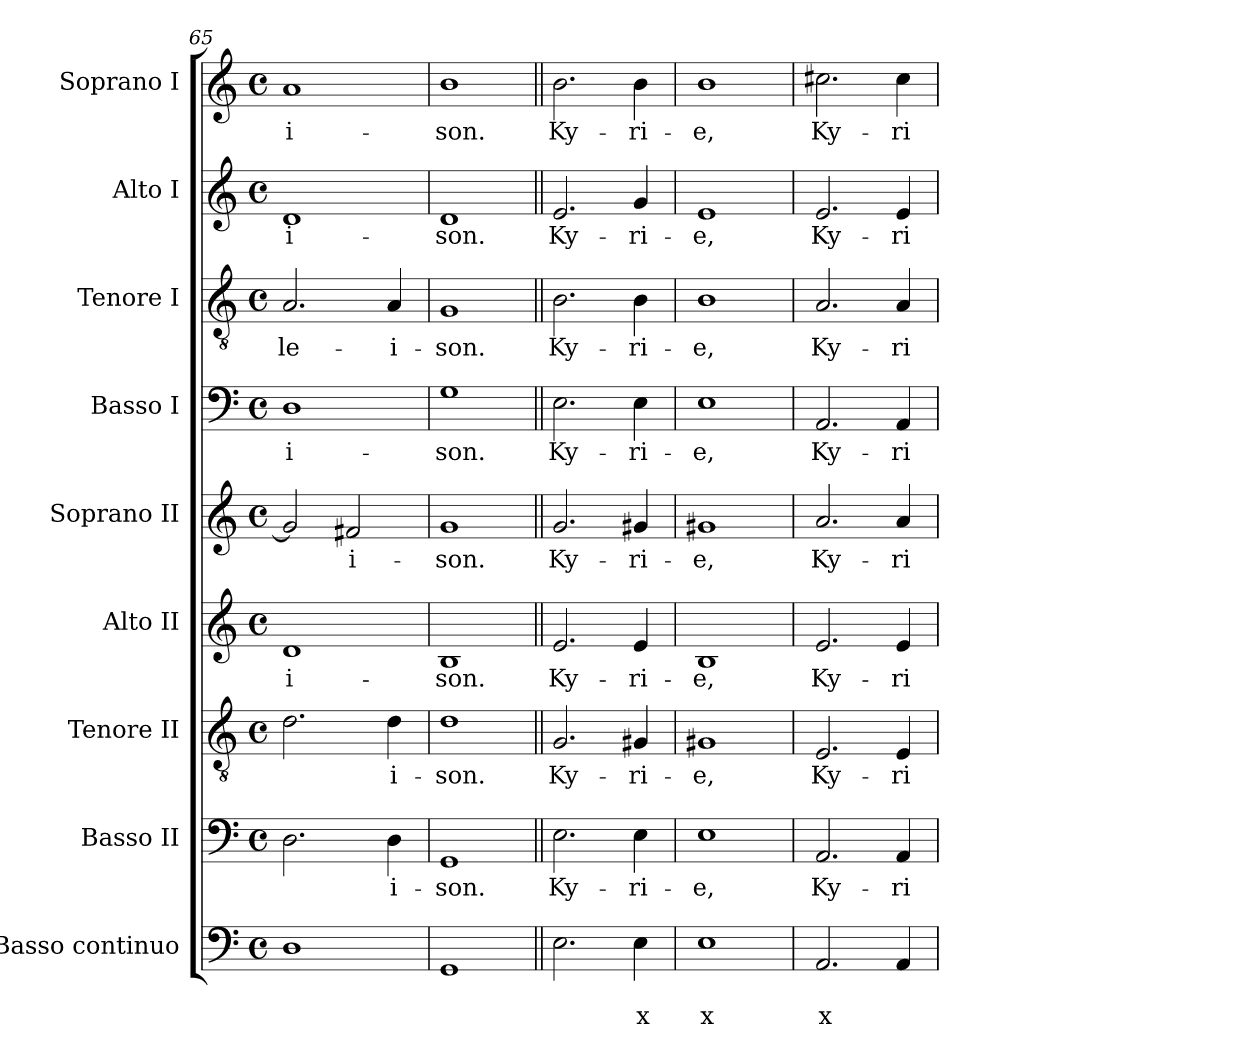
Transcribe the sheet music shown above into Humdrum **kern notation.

**kern	**text	**text	**kern	**text	**kern	**text	**kern	**text	**kern	**text	**kern	**text	**kern	**text	**kern	**text	**kern	**text
*part9	*part9	*part9	*part8	*part8	*part7	*part7	*part6	*part6	*part5	*part5	*part4	*part4	*part3	*part3	*part2	*part2	*part1	*part1
*staff9	*staff9	*staff9	*staff8	*staff8	*staff7	*staff7	*staff6	*staff6	*staff5	*staff5	*staff4	*staff4	*staff3	*staff3	*staff2	*staff2	*staff1	*staff1
*I"Basso continuo	*	*	*I"Basso II	*	*I"Tenore II	*	*I"Alto II	*	*I"Soprano II	*	*I"Basso I	*	*I"Tenore I	*	*I"Alto I	*	*I"Soprano I	*
*I'BC	*	*	*I'B 2	*	*I'T 2	*	*I'A 2	*	*I'S 2	*	*I'B 1	*	*I'T 1	*	*I'A 1	*	*I'S 1	*
*clefF4	*	*	*clefF4	*	*clefGv2	*	*clefG2	*	*clefG2	*	*clefF4	*	*clefGv2	*	*clefG2	*	*clefG2	*
*k[]	*	*	*k[]	*	*k[]	*	*k[]	*	*k[]	*	*k[]	*	*k[]	*	*k[]	*	*k[]	*
*C:	*	*	*C:	*	*C:	*	*C:	*	*C:	*	*C:	*	*C:	*	*C:	*	*C:	*
*M4/4	*	*	*M4/4	*	*M4/4	*	*M4/4	*	*M4/4	*	*M4/4	*	*M4/4	*	*M4/4	*	*M4/4	*
*met(c)	*	*	*met(c)	*	*met(c)	*	*met(c)	*	*met(c)	*	*met(c)	*	*met(c)	*	*met(c)	*	*met(c)	*
=65	=65	=65	=65	=65	=65	=65	=65	=65	=65	=65	=65	=65	=65	=65	=65	=65	=65	=65
!	!	!	!	!	!	!	!	!LO:LY:b	!	!	!	!LO:LY:b	!	!LO:LY:b	!	!LO:LY:b	!	!LO:LY:b
1D	.	.	2.D\	.	2.d\	.	1d	-i-	2g/]	.	1D	-i-	2.A/	-le-	1d	-i-	1a	-i-
!	!	!	!	!	!	!	!	!	!	!LO:LY:b	!	!	!	!	!	!	!	!
.	.	.	.	.	.	.	.	.	2f#X/	-i-	.	.	.	.	.	.	.	.
!	!	!	!	!LO:LY:b	!	!LO:LY:b	!	!	!	!	!	!	!	!LO:LY:b	!	!	!	!
.	.	.	4D\	-i-	4d\	-i-	.	.	.	.	.	.	4A/	-i-	.	.	.	.
=66	=66	=66	=66	=66	=66	=66	=66	=66	=66	=66	=66	=66	=66	=66	=66	=66	=66	=66
!	!	!	!	!LO:LY:b	!	!LO:LY:b	!	!LO:LY:b	!	!LO:LY:b	!	!LO:LY:b	!	!LO:LY:b	!	!LO:LY:b	!	!LO:LY:b
1GG	.	.	1GG	-son.	1d	-son.	1B	-son.	1g	-son.	1G	-son.	1G	-son.	1d	-son.	1b	-son.
!!LO:PB:g=z
=67||	=67||	=67||	=67||	=67||	=67||	=67||	=67||	=67||	=67||	=67||	=67||	=67||	=67||	=67||	=67||	=67||	=67||	=67||
!	!	!	!	!LO:LY:b	!	!LO:LY:b	!	!LO:LY:b	!	!LO:LY:b	!	!LO:LY:b	!	!LO:LY:b	!	!LO:LY:b	!	!LO:LY:b
2.E\	.	.	2.E\	Ky-	2.G/	Ky-	2.e/	Ky-	2.g/	Ky-	2.E\	Ky-	2.B\	Ky-	2.e/	Ky-	2.b\	Ky-
!	!	!LO:LY:b	!	!LO:LY:b	!	!LO:LY:b	!	!LO:LY:b	!	!LO:LY:b	!	!LO:LY:b	!	!LO:LY:b	!	!LO:LY:b	!	!LO:LY:b
4E\	.	x	4E\	-ri-	4G#X/	-ri-	4e/	-ri-	4g#X/	-ri-	4E\	-ri-	4B\	-ri-	4g/	-ri-	4b\	-ri-
=68	=68	=68	=68	=68	=68	=68	=68	=68	=68	=68	=68	=68	=68	=68	=68	=68	=68	=68
!	!	!LO:LY:b	!	!LO:LY:b	!	!LO:LY:b	!	!LO:LY:b	!	!LO:LY:b	!	!LO:LY:b	!	!LO:LY:b	!	!LO:LY:b	!	!LO:LY:b
1E	.	x	1E	-e,	1G#X	-e,	1B	-e,	1g#X	-e,	1E	-e,	1B	-e,	1e	-e,	1b	-e,
=69	=69	=69	=69	=69	=69	=69	=69	=69	=69	=69	=69	=69	=69	=69	=69	=69	=69	=69
!	!	!LO:LY:b	!	!LO:LY:b	!	!LO:LY:b	!	!LO:LY:b	!	!LO:LY:b	!	!LO:LY:b	!	!LO:LY:b	!	!LO:LY:b	!	!LO:LY:b
2.AA/	.	x	2.AA/	Ky-	2.E/	Ky-	2.e/	Ky-	2.a/	Ky-	2.AA/	Ky-	2.A/	Ky-	2.e/	Ky-	2.cc#X\	Ky-
!	!	!	!	!LO:LY:b	!	!LO:LY:b	!	!LO:LY:b	!	!LO:LY:b	!	!LO:LY:b	!	!LO:LY:b	!	!LO:LY:b	!	!LO:LY:b
4AA/	.	.	4AA/	-ri-	4E/	-ri-	4e/	-ri-	4a/	-ri-	4AA/	-ri-	4A/	-ri-	4e/	-ri-	4cc#\	-ri-
=	=	=	=	=	=	=	=	=	=	=	=	=	=	=	=	=	=	=
*-	*-	*-	*-	*-	*-	*-	*-	*-	*-	*-	*-	*-	*-	*-	*-	*-	*-	*-
